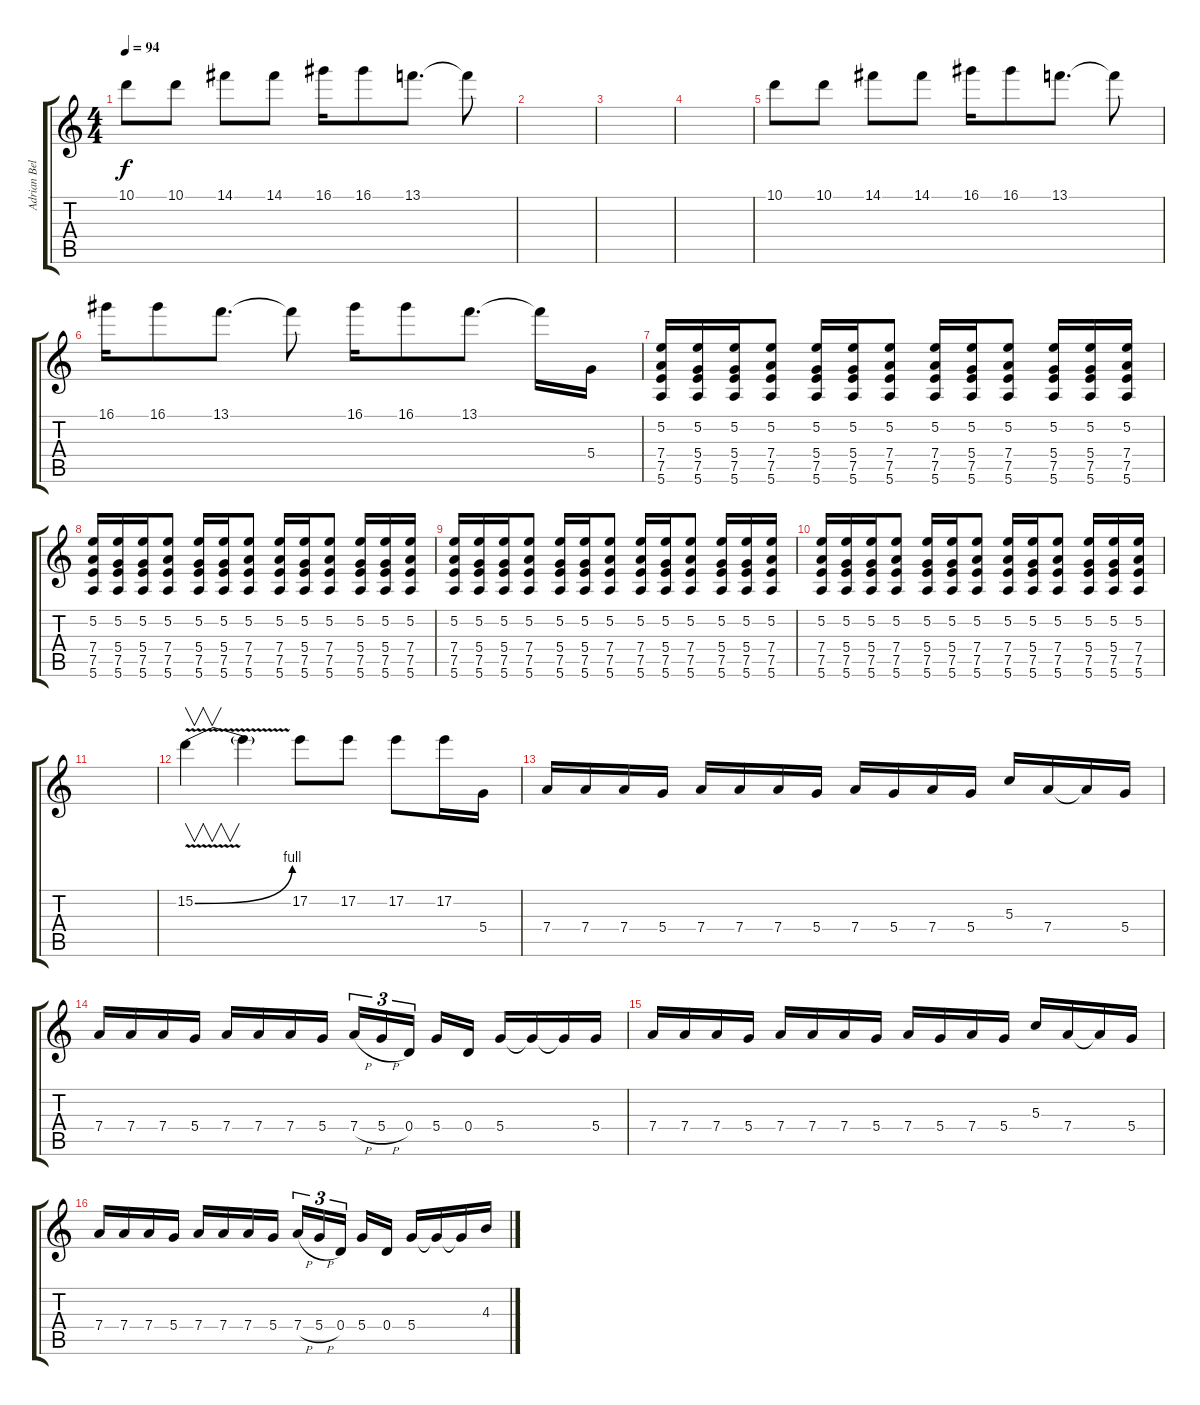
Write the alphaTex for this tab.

\track ("Adrian Belew" "Adrian Bel") {instrument distortionguitar}
\staff {score tabs}
\tuning (E4 B3 G3 D3 A2 E2) {hide}
\ts (4 4)
\tempo 94
\clef g2
\ks c
10.1.8{dy f} 10.1.8 14.1.8 14.1.8 16.1.16 16.1.8 13.1.8{d} 13.1{t}.8 |
|
|
|
10.1.8 10.1.8 14.1.8 14.1.8 16.1.16 16.1.8 13.1.8{d} 13.1{t}.8 |
16.1.16 16.1.8 13.1.8{d} 13.1{t}.8 16.1.16 16.1.8 13.1.8{d} 13.1{t}.16 5.4.16 |
(5.2 7.4 7.5 5.6).16 (5.2 5.4 7.5 5.6).16 (5.2 5.4 7.5 5.6).16 (5.2 7.4 7.5 5.6).8 (5.2 5.4 7.5 5.6).16 (5.2 5.4 7.5 5.6).16 (5.2 7.4 7.5 5.6).8 (5.2 7.4 7.5 5.6).16 (5.2 5.4 7.5 5.6).16 (5.2 7.4 7.5 5.6).8 (5.2 5.4 7.5 5.6).16 (5.2 5.4 7.5 5.6).16 (5.2 7.4 7.5 5.6).16 |
(5.2 7.4 7.5 5.6).16 (5.2 5.4 7.5 5.6).16 (5.2 5.4 7.5 5.6).16 (5.2 7.4 7.5 5.6).8 (5.2 5.4 7.5 5.6).16 (5.2 5.4 7.5 5.6).16 (5.2 7.4 7.5 5.6).8 (5.2 7.4 7.5 5.6).16 (5.2 5.4 7.5 5.6).16 (5.2 7.4 7.5 5.6).8 (5.2 5.4 7.5 5.6).16 (5.2 5.4 7.5 5.6).16 (5.2 7.4 7.5 5.6).16 |
(5.2 7.4 7.5 5.6).16 (5.2 5.4 7.5 5.6).16 (5.2 5.4 7.5 5.6).16 (5.2 7.4 7.5 5.6).8 (5.2 5.4 7.5 5.6).16 (5.2 5.4 7.5 5.6).16 (5.2 7.4 7.5 5.6).8 (5.2 7.4 7.5 5.6).16 (5.2 5.4 7.5 5.6).16 (5.2 7.4 7.5 5.6).8 (5.2 5.4 7.5 5.6).16 (5.2 5.4 7.5 5.6).16 (5.2 7.4 7.5 5.6).16 |
(5.2 7.4 7.5 5.6).16 (5.2 5.4 7.5 5.6).16 (5.2 5.4 7.5 5.6).16 (5.2 7.4 7.5 5.6).8 (5.2 5.4 7.5 5.6).16 (5.2 5.4 7.5 5.6).16 (5.2 7.4 7.5 5.6).8 (5.2 7.4 7.5 5.6).16 (5.2 5.4 7.5 5.6).16 (5.2 7.4 7.5 5.6).8 (5.2 5.4 7.5 5.6).16 (5.2 5.4 7.5 5.6).16 (5.2 7.4 7.5 5.6).16 |
|
15.2{be (bend 0 0 60 4) v}.4{v} 15.2{t}.4 17.2.8 17.2.8 17.2.8 17.2.16 5.4.16 |
7.4.16 7.4.16 7.4.16 5.4.16 7.4.16 7.4.16 7.4.16 5.4.16 7.4.16 5.4.16 7.4.16 5.4.16 5.3.16 7.4.16 7.4{t}.16 5.4.16 |
7.4.16 7.4.16 7.4.16 5.4.16 7.4.16 7.4.16 7.4.16 5.4.16 7.4{h}.16{tu (3 2)} 5.4{h}.16{tu (3 2)} 0.4.16{tu (3 2) beam splitsecondary} 5.4.16 0.4.16 5.4.16 5.4{t}.16 5.4{t}.16 5.4.16 |
7.4.16 7.4.16 7.4.16 5.4.16 7.4.16 7.4.16 7.4.16 5.4.16 7.4.16 5.4.16 7.4.16 5.4.16 5.3.16 7.4.16 7.4{t}.16 5.4.16 |
7.4.16 7.4.16 7.4.16 5.4.16 7.4.16 7.4.16 7.4.16 5.4.16 7.4{h}.16{tu (3 2)} 5.4{h}.16{tu (3 2)} 0.4.16{tu (3 2) beam splitsecondary} 5.4.16 0.4.16 5.4.16 5.4{t}.16 5.4{t}.16 4.3.16
